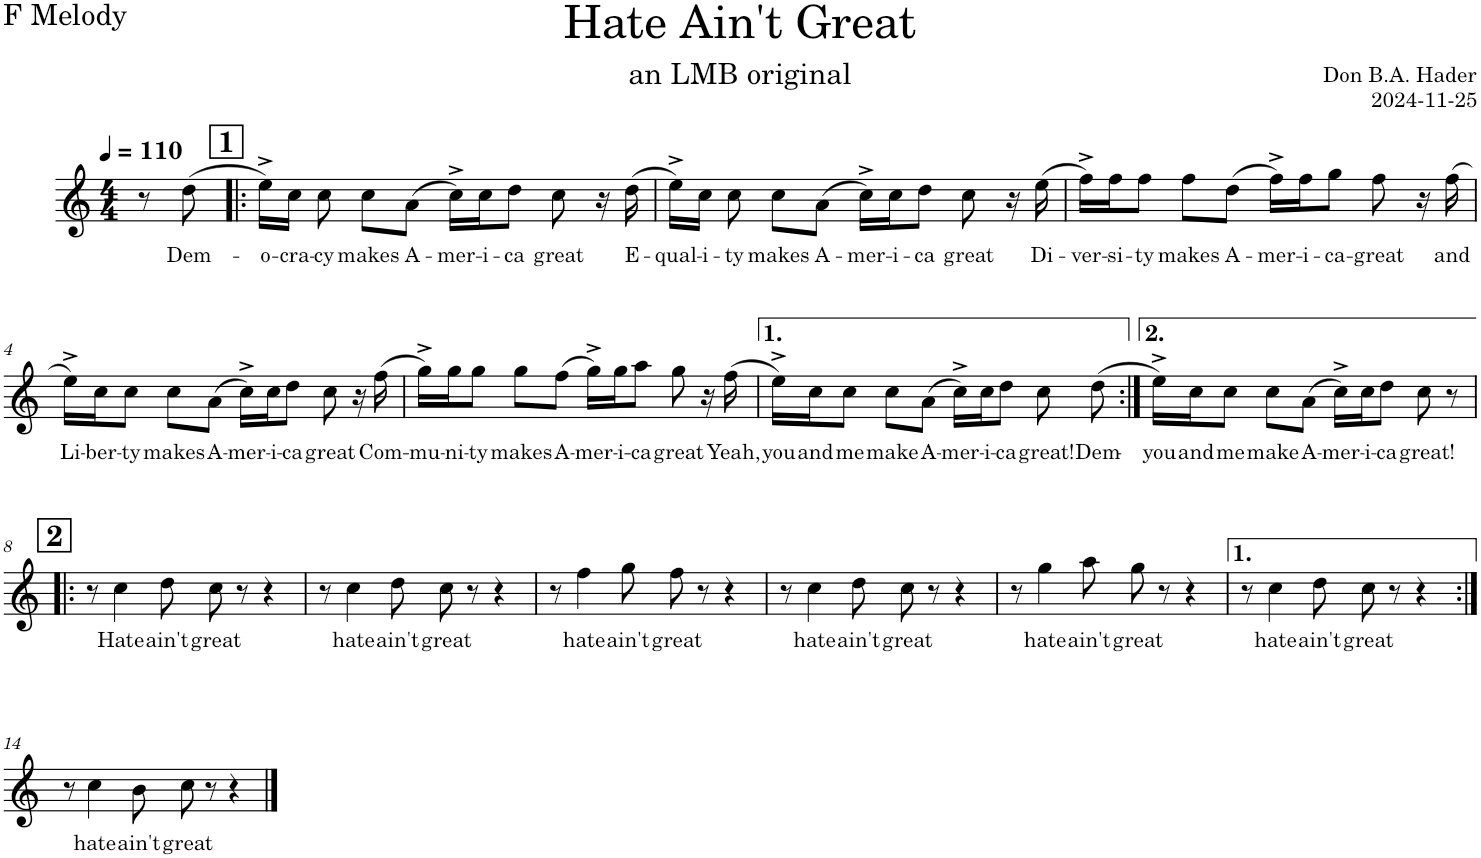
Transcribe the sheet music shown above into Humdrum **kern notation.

**kern	**text
*part1	*part1
*staff1	*staff1
*I"F Melody	*
*I'F-1	*
*clefG2	*
*Trd4c7	*
*k[]	*
*M4/4	*
*MM110	*
=	=
8r	.
!	!LO:LY:b
(8dd\	Dem-
!!LO:REH:place=s1:a:B:cj:fs=14:t=1
=1!|:	=1!|:
!	!LO:LY:b
16ee^\LL)	-o-
!	!LO:LY:b
16cc\JJ	-cra-
!	!LO:LY:b
8cc\	-cy
!	!LO:LY:b
8cc\L	makes
!	!LO:LY:b
(8a\J	A-
!	!LO:LY:b
16cc^\LL)	-mer-
!	!LO:LY:b
16cc\J	-i-
!	!LO:LY:b
8dd\J	-ca
!	!LO:LY:b
8cc\	great
16r	.
!	!LO:LY:b
(16dd\	E-
=2	=2
!	!LO:LY:b
16ee^\LL)	-qual-
!	!LO:LY:b
16cc\JJ	-i-
!	!LO:LY:b
8cc\	-ty
!	!LO:LY:b
8cc\L	makes
!	!LO:LY:b
(8a\J	A-
!	!LO:LY:b
16cc^\LL)	-mer-
!	!LO:LY:b
16cc\J	-i-
!	!LO:LY:b
8dd\J	-ca
!	!LO:LY:b
8cc\	great
16r	.
!	!LO:LY:b
(16ee\	Di-
=3	=3
!	!LO:LY:b
16ff^\LL)	-ver-
!	!LO:LY:b
16ff\J	-si-
!	!LO:LY:b
8ff\J	-ty
!	!LO:LY:b
8ff\L	makes
!	!LO:LY:b
(8dd\J	A-
!	!LO:LY:b
16ff^\LL)	-mer-
!	!LO:LY:b
16ff\J	-i-
!	!LO:LY:b
8gg\J	-ca-
!	!LO:LY:b
8ff\	-great
16r	.
!	!LO:LY:b
(16ff\	and
!!LO:LB:g=z
=4	=4
!	!LO:LY:b
16ee^\LL)	Li-
!	!LO:LY:b
16cc\J	-ber-
!	!LO:LY:b
8cc\J	-ty
!	!LO:LY:b
8cc\L	makes
!	!LO:LY:b
(8a\J	A-
!	!LO:LY:b
16cc^\LL)	-mer-
!	!LO:LY:b
16cc\J	-i-
!	!LO:LY:b
8dd\J	-ca
!	!LO:LY:b
8cc\	great
16r	.
!	!LO:LY:b
(16ff\	Com-
=5	=5
!	!LO:LY:b
16gg^\LL)	-mu-
!	!LO:LY:b
16gg\J	-ni-
!	!LO:LY:b
8gg\J	-ty
!	!LO:LY:b
8gg\L	makes
!	!LO:LY:b
(8ff\J	A-
!	!LO:LY:b
16gg^\LL)	-mer-
!	!LO:LY:b
16gg\J	-i-
!	!LO:LY:b
8aa\J	-ca
!	!LO:LY:b
8gg\	great
16r	.
!	!LO:LY:b
(16ff\	Yeah,
=6	=6
!	!LO:LY:b
16ee^\LL)	you
!	!LO:LY:b
16cc\J	and
!	!LO:LY:b
8cc\J	me
!	!LO:LY:b
8cc\L	make
!	!LO:LY:b
(8a\J	A-
!	!LO:LY:b
16cc^\LL)	-mer-
!	!LO:LY:b
16cc\J	-i-
!	!LO:LY:b
8dd\J	-ca
!	!LO:LY:b
8cc\	great!
!	!LO:LY:b
(8dd\	Dem-
=7:|!	=7:|!
!	!LO:LY:b
16ee^\LL)	-you
!	!LO:LY:b
16cc\J	and
!	!LO:LY:b
8cc\J	me
!	!LO:LY:b
8cc\L	make
!	!LO:LY:b
(8a\J	A-
!	!LO:LY:b
16cc^\LL)	-mer-
!	!LO:LY:b
16cc\J	-i-
!	!LO:LY:b
8dd\J	-ca
!	!LO:LY:b
8cc\	great!
8r	.
!!LO:LB:g=z
!!LO:REH:place=s1:a:B:cj:fs=14:t=2
=8!|:	=8!|:
8r	.
!	!LO:LY:b
4cc\	Hate
!	!LO:LY:b
8dd\	ain't
!	!LO:LY:b
8cc\	great
8r	.
4r	.
=9	=9
8r	.
!	!LO:LY:b
4cc\	hate
!	!LO:LY:b
8dd\	ain't
!	!LO:LY:b
8cc\	great
8r	.
4r	.
=10	=10
8r	.
!	!LO:LY:b
4ff\	hate
!	!LO:LY:b
8gg\	ain't
!	!LO:LY:b
8ff\	great
8r	.
4r	.
=11	=11
8r	.
!	!LO:LY:b
4cc\	hate
!	!LO:LY:b
8dd\	ain't
!	!LO:LY:b
8cc\	great
8r	.
4r	.
=12	=12
8r	.
!	!LO:LY:b
4gg\	hate
!	!LO:LY:b
8aa\	ain't
!	!LO:LY:b
8gg\	great
8r	.
4r	.
=13	=13
8r	.
!	!LO:LY:b
4cc\	hate
!	!LO:LY:b
8dd\	ain't
!	!LO:LY:b
8cc\	great
8r	.
4r	.
!!LO:LB:g=z
=14:|!	=14:|!
8r	.
!	!LO:LY:b
4cc\	hate
!	!LO:LY:b
8b\	ain't
!	!LO:LY:b
8cc\	great
8r	.
4r	.
==	==
*-	*-
